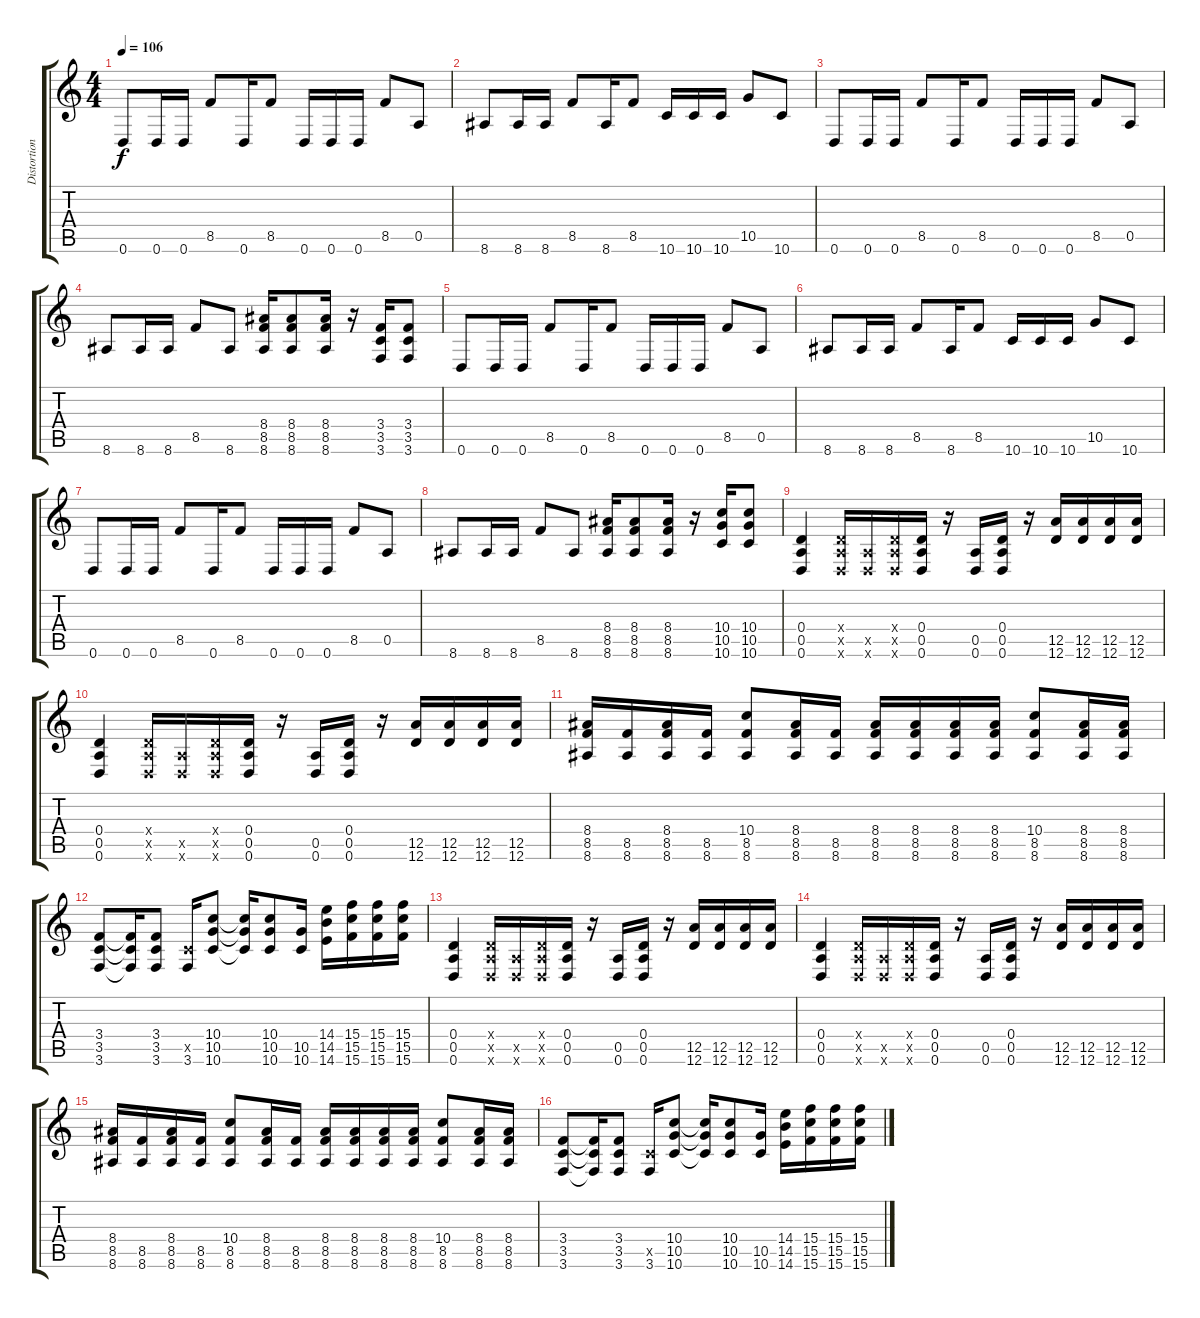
\track ("Distortion Gtr" "Distortion") {instrument distortionguitar}
\staff {score tabs}
\tuning (E4 B3 G3 D3 A2 D2) {hide}
\ts (4 4)
\tempo 106
\clef g2
\ks c
0.6.8{dy f} 0.6.16 0.6.16 8.5.8 0.6.16 8.5.8 0.6.16 0.6.16 0.6.16 8.5.8 0.5.8 |
8.6.8 8.6.16 8.6.16 8.5.8 8.6.16 8.5.8 10.6.16 10.6.16 10.6.16 10.5.8 10.6.8 |
0.6.8 0.6.16 0.6.16 8.5.8 0.6.16 8.5.8 0.6.16 0.6.16 0.6.16 8.5.8 0.5.8 |
8.6.8 8.6.16 8.6.16 8.5.8 8.6.8 (8.4 8.5 8.6).16 (8.4 8.5 8.6).8 (8.4 8.5 8.6).16 r.16 (3.4 3.5 3.6).16 (3.4 3.5 3.6).8 |
0.6.8 0.6.16 0.6.16 8.5.8 0.6.16 8.5.8 0.6.16 0.6.16 0.6.16 8.5.8 0.5.8 |
8.6.8 8.6.16 8.6.16 8.5.8 8.6.16 8.5.8 10.6.16 10.6.16 10.6.16 10.5.8 10.6.8 |
0.6.8 0.6.16 0.6.16 8.5.8 0.6.16 8.5.8 0.6.16 0.6.16 0.6.16 8.5.8 0.5.8 |
8.6.8 8.6.16 8.6.16 8.5.8 8.6.8 (8.4 8.5 8.6).16 (8.4 8.5 8.6).8 (8.4 8.5 8.6).16 r.16 (10.4 10.5 10.6).16 (10.4 10.5 10.6).8 |
(0.4 0.5 0.6).4 (0.4{x} 0.5{x} 0.6{x}).16 (0.5{x} 0.6{x}).16 (0.4{x} 0.5{x} 0.6{x}).16 (0.4 0.5 0.6).16 r.16 (0.5 0.6).16 (0.4 0.5 0.6).16 r.16 (12.5 12.6).16 (12.5 12.6).16 (12.5 12.6).16 (12.5 12.6).16 |
(0.4 0.5 0.6).4 (0.4{x} 0.5{x} 0.6{x}).16 (0.5{x} 0.6{x}).16 (0.4{x} 0.5{x} 0.6{x}).16 (0.4 0.5 0.6).16 r.16 (0.5 0.6).16 (0.4 0.5 0.6).16 r.16 (12.5 12.6).16 (12.5 12.6).16 (12.5 12.6).16 (12.5 12.6).16 |
(8.4 8.5 8.6).16 (8.5 8.6).16 (8.4 8.5 8.6).16 (8.5 8.6).16 (10.4 8.5 8.6).8 (8.4 8.5 8.6).16 (8.5 8.6).16 (8.4 8.5 8.6).16 (8.4 8.5 8.6).16 (8.4 8.5 8.6).16 (8.4 8.5 8.6).16 (10.4 8.5 8.6).8 (8.4 8.5 8.6).16 (8.4 8.5 8.6).16 |
(3.4 3.5 3.6).8 (3.4{t} 3.5{t} 3.6{t}).16 (3.4 3.5 3.6).8 (3.5{x} 3.6).16 (10.4 10.5 10.6).8 (10.4{t} 10.5{t} 10.6{t}).16 (10.4 10.5 10.6).8 (10.5 10.6).16 (14.4 14.5 14.6).16 (15.4 15.5 15.6).16 (15.4 15.5 15.6).16 (15.4 15.5 15.6).16 |
(0.4 0.5 0.6).4 (0.4{x} 0.5{x} 0.6{x}).16 (0.5{x} 0.6{x}).16 (0.4{x} 0.5{x} 0.6{x}).16 (0.4 0.5 0.6).16 r.16 (0.5 0.6).16 (0.4 0.5 0.6).16 r.16 (12.5 12.6).16 (12.5 12.6).16 (12.5 12.6).16 (12.5 12.6).16 |
(0.4 0.5 0.6).4 (0.4{x} 0.5{x} 0.6{x}).16 (0.5{x} 0.6{x}).16 (0.4{x} 0.5{x} 0.6{x}).16 (0.4 0.5 0.6).16 r.16 (0.5 0.6).16 (0.4 0.5 0.6).16 r.16 (12.5 12.6).16 (12.5 12.6).16 (12.5 12.6).16 (12.5 12.6).16 |
(8.4 8.5 8.6).16 (8.5 8.6).16 (8.4 8.5 8.6).16 (8.5 8.6).16 (10.4 8.5 8.6).8 (8.4 8.5 8.6).16 (8.5 8.6).16 (8.4 8.5 8.6).16 (8.4 8.5 8.6).16 (8.4 8.5 8.6).16 (8.4 8.5 8.6).16 (10.4 8.5 8.6).8 (8.4 8.5 8.6).16 (8.4 8.5 8.6).16 |
(3.4 3.5 3.6).8 (3.4{t} 3.5{t} 3.6{t}).16 (3.4 3.5 3.6).8 (3.5{x} 3.6).16 (10.4 10.5 10.6).8 (10.4{t} 10.5{t} 10.6{t}).16 (10.4 10.5 10.6).8 (10.5 10.6).16 (14.4 14.5 14.6).16 (15.4 15.5 15.6).16 (15.4 15.5 15.6).16 (15.4 15.5 15.6).16
